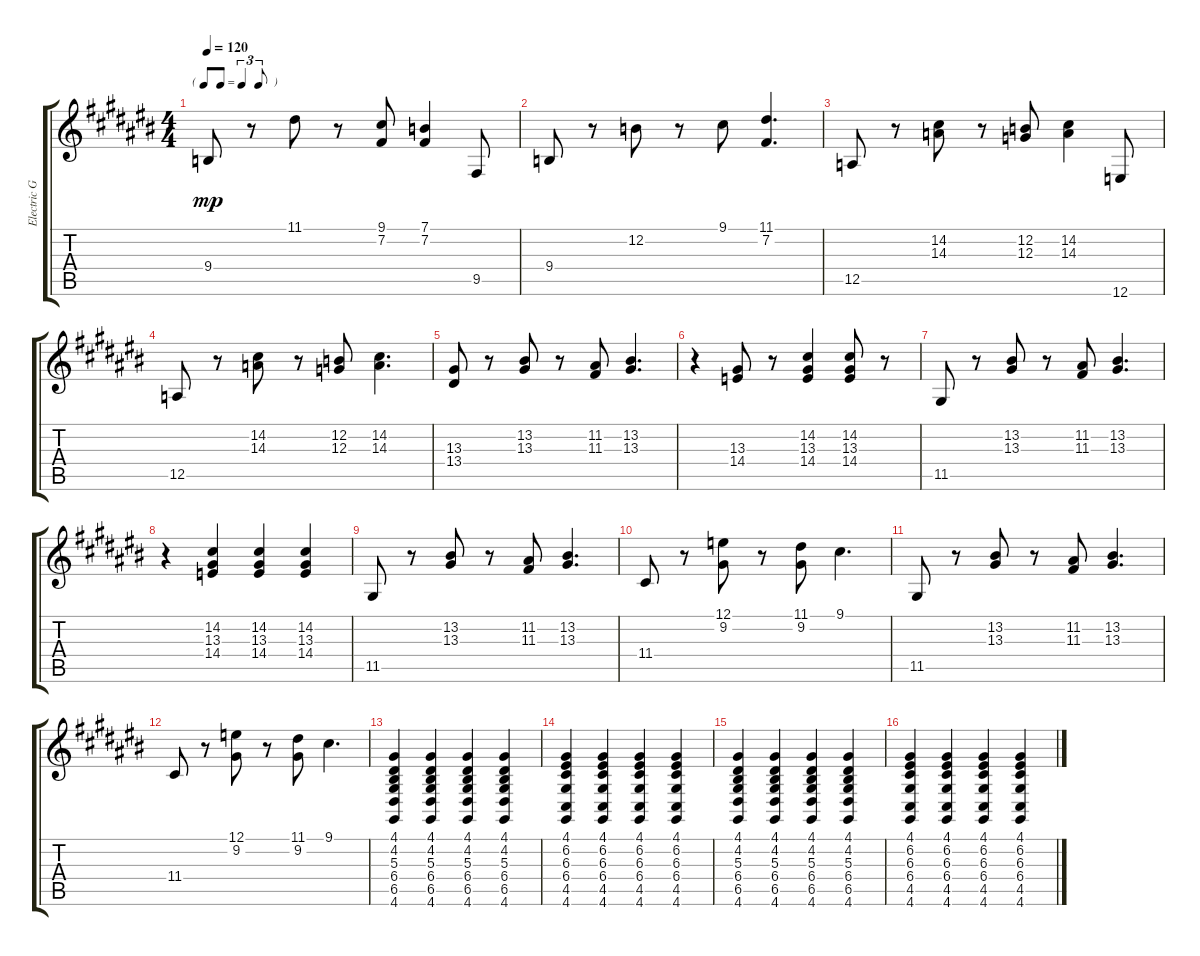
\track ("Electric Guitar" "Electric G") {mute instrument trombone}
\staff {score tabs}
\tuning (E4 B3 G3 D3 A2 E2) {hide}
\ts (4 4)
\tf triplet8th
\tempo 120
\clef g2
\ks c#
9.4.8{dy mp} r.8 11.1.8 r.8 (9.1 7.2).8 (7.1 7.2).4 9.5.8 |
9.4.8 r.8 12.2.8 r.8 9.1.8 (11.1 7.2).4{d} |
12.5.8 r.8 (14.2 14.3).8 r.8 (12.2 12.3).8 (14.2 14.3).4 12.6.8 |
12.5.8 r.8 (14.2 14.3).8 r.8 (12.2 12.3).8 (14.2 14.3).4{d} |
(13.3 13.4).8 r.8 (13.2 13.3).8 r.8 (11.2 11.3).8 (13.2 13.3).4{d} |
r.4 (13.3 14.4).8 r.8 (14.2 13.3 14.4).4 (14.2 13.3 14.4).8 r.8 |
11.5.8 r.8 (13.2 13.3).8 r.8 (11.2 11.3).8 (13.2 13.3).4{d} |
r.4 (14.2 13.3 14.4).4 (14.2 13.3 14.4).4 (14.2 13.3 14.4).4 |
11.5.8 r.8 (13.2 13.3).8 r.8 (11.2 11.3).8 (13.2 13.3).4{d} |
11.4.8 r.8 (12.1 9.2).8 r.8 (11.1 9.2).8 9.1.4{d} |
11.5.8 r.8 (13.2 13.3).8 r.8 (11.2 11.3).8 (13.2 13.3).4{d} |
11.4.8 r.8 (12.1 9.2).8 r.8 (11.1 9.2).8 9.1.4{d} |
(4.1 4.2 5.3 6.4 6.5 4.6).4 (4.1 4.2 5.3 6.4 6.5 4.6).4 (4.1 4.2 5.3 6.4 6.5 4.6).4 (4.1 4.2 5.3 6.4 6.5 4.6).4 |
(4.1 6.2 6.3 6.4 4.5 4.6).4 (4.1 6.2 6.3 6.4 4.5 4.6).4 (4.1 6.2 6.3 6.4 4.5 4.6).4 (4.1 6.2 6.3 6.4 4.5 4.6).4 |
(4.1 4.2 5.3 6.4 6.5 4.6).4 (4.1 4.2 5.3 6.4 6.5 4.6).4 (4.1 4.2 5.3 6.4 6.5 4.6).4 (4.1 4.2 5.3 6.4 6.5 4.6).4 |
(4.1 6.2 6.3 6.4 4.5 4.6).4 (4.1 6.2 6.3 6.4 4.5 4.6).4 (4.1 6.2 6.3 6.4 4.5 4.6).4 (4.1 6.2 6.3 6.4 4.5 4.6).4
